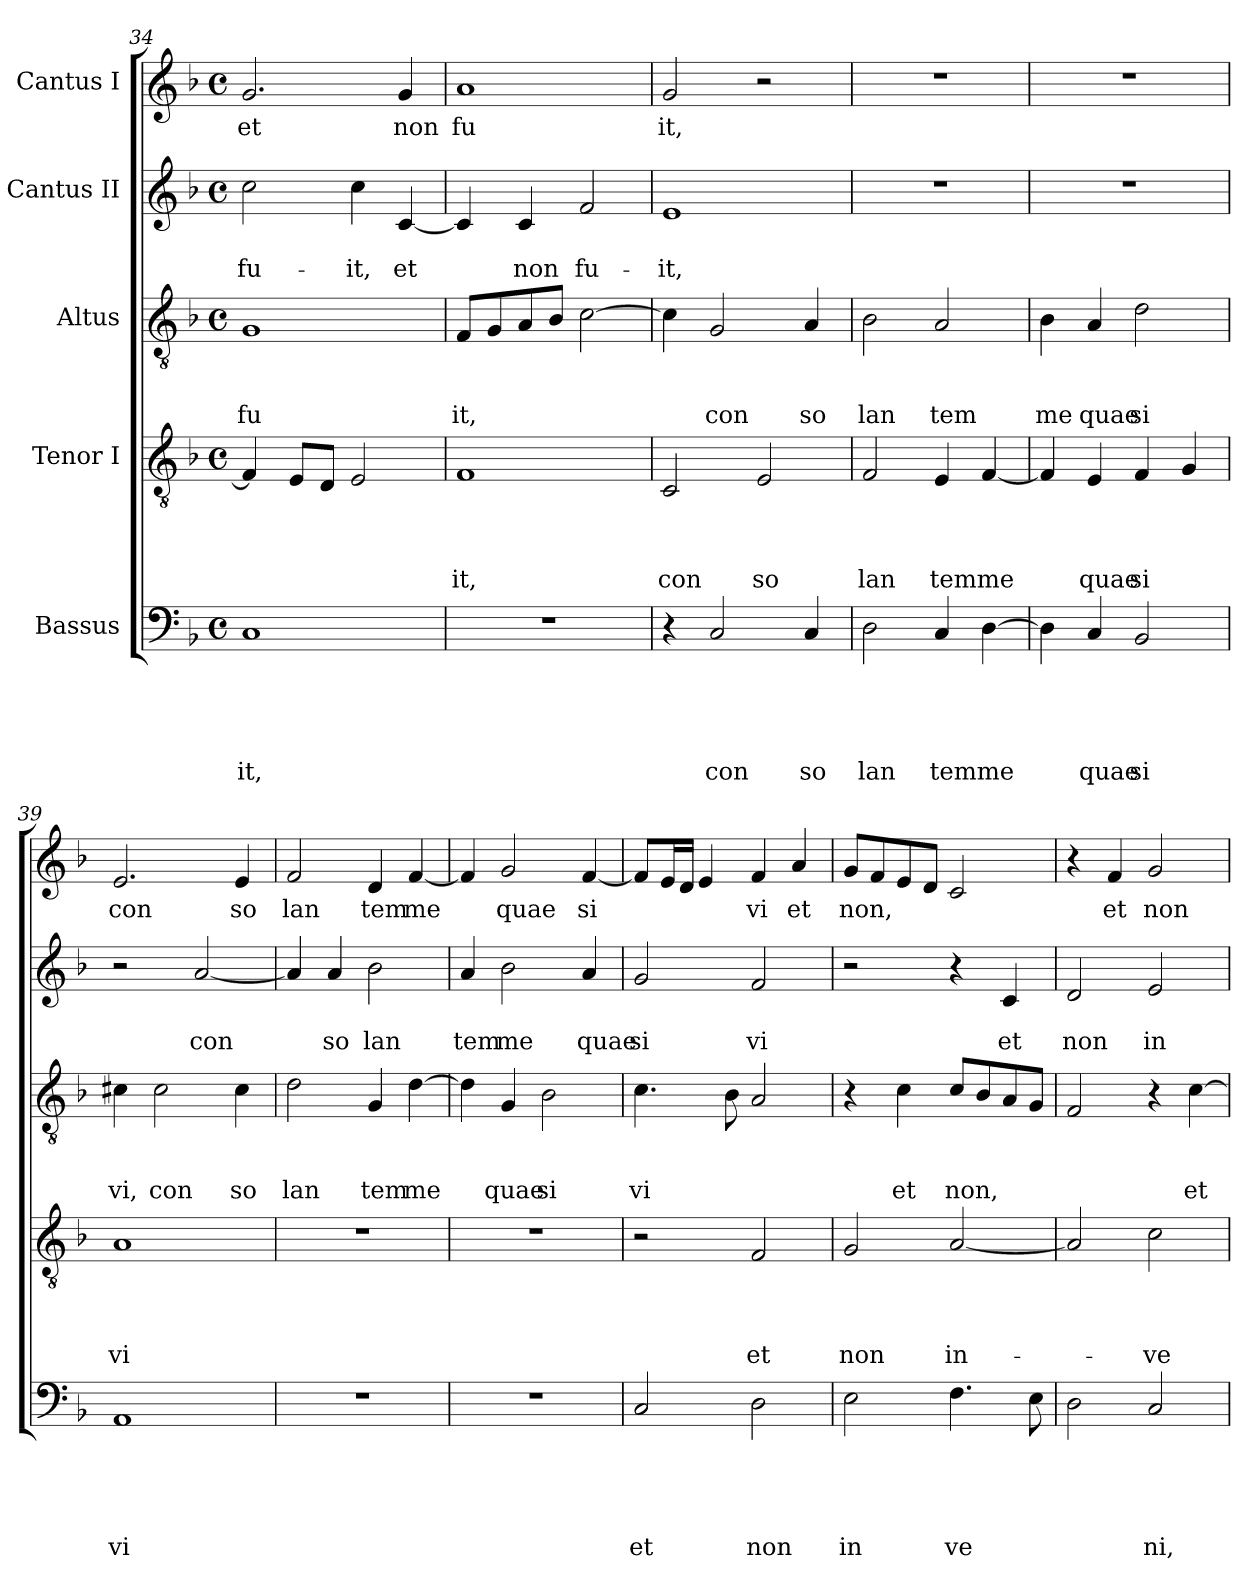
**kern	**text	**text	**text	**text	**text	**kern	**text	**text	**text	**text	**kern	**text	**text	**text	**kern	**text	**text	**kern	**text
*part5	*part5	*part5	*part5	*part5	*part5	*part4	*part4	*part4	*part4	*part4	*part3	*part3	*part3	*part3	*part2	*part2	*part2	*part1	*part1
*staff5	*staff5	*staff5	*staff5	*staff5	*staff5	*staff4	*staff4	*staff4	*staff4	*staff4	*staff3	*staff3	*staff3	*staff3	*staff2	*staff2	*staff2	*staff1	*staff1
*I"Bassus	*	*	*	*	*	*I"Tenor I	*	*	*	*	*I"Altus	*	*	*	*I"Cantus II	*	*	*I"Cantus I	*
*clefF4	*	*	*	*	*	*clefGv2	*	*	*	*	*clefGv2	*	*	*	*clefG2	*	*	*clefG2	*
*ITrd-3c-5	*	*	*	*	*	*	*	*	*	*	*ITrd-3c-5	*	*	*	*ITrd-3c-5	*	*	*ITrd-3c-5	*
*k[b-e-]	*	*	*	*	*	*k[b-]	*	*	*	*	*k[b-e-]	*	*	*	*k[b-e-]	*	*	*k[b-e-]	*
*B-:	*	*	*	*	*	*F:	*	*	*	*	*B-:	*	*	*	*B-:	*	*	*B-:	*
*M4/4	*	*	*	*	*	*M4/4	*	*	*	*	*M4/4	*	*	*	*M4/4	*	*	*M4/4	*
*met(c)	*	*	*	*	*	*met(c)	*	*	*	*	*met(c)	*	*	*	*met(c)	*	*	*met(c)	*
=34	=34	=34	=34	=34	=34	=34	=34	=34	=34	=34	=34	=34	=34	=34	=34	=34	=34	=34	=34
!	!	!	!	!	!LO:LY:b	!	!	!	!	!	!	!	!	!LO:LY:b	!	!	!LO:LY:b	!	!LO:LY:b
1F	.	.	.	.	it,	4F/]	.	.	.	.	1c	.	.	fu	2ff\	.	fu-	2.cc/	et
.	.	.	.	.	.	8E/L	.	.	.	.	.	.	.	.	.	.	.	.	.
.	.	.	.	.	.	8D/J	.	.	.	.	.	.	.	.	.	.	.	.	.
!	!	!	!	!	!	!	!	!	!	!	!	!	!	!	!	!	!LO:LY:b	!	!
.	.	.	.	.	.	2E/	.	.	.	.	.	.	.	.	4ff\	.	-it,	.	.
!	!	!	!	!	!	!	!	!	!	!	!	!	!	!	!	!	!LO:LY:b	!	!LO:LY:b
.	.	.	.	.	.	.	.	.	.	.	.	.	.	.	[<4f/	.	et	4cc/	non
=35	=35	=35	=35	=35	=35	=35	=35	=35	=35	=35	=35	=35	=35	=35	=35	=35	=35	=35	=35
!	!	!	!	!	!	!	!	!	!	!LO:LY:b	!	!	!	!LO:LY:b	!	!	!	!	!LO:LY:b
1r	.	.	.	.	.	1F	.	.	.	it,	8B-/L	.	.	it,	4f/]	.	.	1dd	fu
.	.	.	.	.	.	.	.	.	.	.	8c/	.	.	.	.	.	.	.	.
!	!	!	!	!	!	!	!	!	!	!	!	!	!	!	!	!	!LO:LY:b	!	!
.	.	.	.	.	.	.	.	.	.	.	8d/	.	.	.	4f/	.	non	.	.
.	.	.	.	.	.	.	.	.	.	.	8e-/J	.	.	.	.	.	.	.	.
!	!	!	!	!	!	!	!	!	!	!	!	!	!	!	!	!	!LO:LY:b	!	!
.	.	.	.	.	.	.	.	.	.	.	[>2f\	.	.	.	2b-/	.	fu-	.	.
=36	=36	=36	=36	=36	=36	=36	=36	=36	=36	=36	=36	=36	=36	=36	=36	=36	=36	=36	=36
!	!	!	!	!	!	!	!	!	!	!LO:LY:b	!	!	!	!	!	!	!LO:LY:b	!	!LO:LY:b
4r	.	.	.	.	.	2C/	.	.	.	con	4f\]	.	.	.	1a	.	-it,	2cc/	it,
!	!	!	!	!	!LO:LY:b	!	!	!	!	!	!	!	!	!LO:LY:b	!	!	!	!	!
2F/	.	.	.	.	con	.	.	.	.	.	2c/	.	.	con	.	.	.	.	.
!	!	!	!	!	!	!	!	!	!	!LO:LY:b	!	!	!	!	!	!	!	!	!
.	.	.	.	.	.	2E/	.	.	.	so	.	.	.	.	.	.	.	2r	.
!	!	!	!	!	!LO:LY:b	!	!	!	!	!	!	!	!	!LO:LY:b	!	!	!	!	!
4F/	.	.	.	.	so	.	.	.	.	.	4d/	.	.	so	.	.	.	.	.
=37	=37	=37	=37	=37	=37	=37	=37	=37	=37	=37	=37	=37	=37	=37	=37	=37	=37	=37	=37
!	!	!	!	!	!LO:LY:b	!	!	!	!	!LO:LY:b	!	!	!	!LO:LY:b	!	!	!	!	!
2G\	.	.	.	.	lan	2F/	.	.	.	lan	2e-\	.	.	lan	1r	.	.	1r	.
!	!	!	!	!	!LO:LY:b	!	!	!	!	!LO:LY:b	!	!	!	!LO:LY:b	!	!	!	!	!
4F/	.	.	.	.	tem	4E/	.	.	.	tem	2d/	.	.	tem	.	.	.	.	.
!	!	!	!	!	!LO:LY:b	!	!	!	!	!LO:LY:b	!	!	!	!	!	!	!	!	!
[>4G\	.	.	.	.	me	[<4F/	.	.	.	me	.	.	.	.	.	.	.	.	.
=38	=38	=38	=38	=38	=38	=38	=38	=38	=38	=38	=38	=38	=38	=38	=38	=38	=38	=38	=38
!	!	!	!	!	!	!	!	!	!	!	!	!	!	!LO:LY:b	!	!	!	!	!
4G\]	.	.	.	.	.	4F/]	.	.	.	.	4e-\	.	.	me	1r	.	.	1r	.
!	!	!	!	!	!LO:LY:b	!	!	!	!	!LO:LY:b	!	!	!	!LO:LY:b	!	!	!	!	!
4F/	.	.	.	.	quae	4E/	.	.	.	quae	4d/	.	.	quae	.	.	.	.	.
!	!	!	!	!	!LO:LY:b	!	!	!	!	!LO:LY:b	!	!	!	!LO:LY:b	!	!	!	!	!
2E-/	.	.	.	.	si	4F/	.	.	.	si	2g\	.	.	si	.	.	.	.	.
.	.	.	.	.	.	4G/	.	.	.	.	.	.	.	.	.	.	.	.	.
!!LO:PB:g=z
=39	=39	=39	=39	=39	=39	=39	=39	=39	=39	=39	=39	=39	=39	=39	=39	=39	=39	=39	=39
!	!	!	!	!	!LO:LY:b	!	!	!	!	!LO:LY:b	!	!	!	!LO:LY:b	!	!	!	!	!LO:LY:b
1D	.	.	.	.	vi	1A	.	.	.	vi	4f#X\	.	.	vi,	2r	.	.	2.a/	con
!	!	!	!	!	!	!	!	!	!	!	!	!	!	!LO:LY:b	!	!	!	!	!
.	.	.	.	.	.	.	.	.	.	.	2f#\	.	.	con	.	.	.	.	.
!	!	!	!	!	!	!	!	!	!	!	!	!	!	!	!	!	!LO:LY:b	!	!
.	.	.	.	.	.	.	.	.	.	.	.	.	.	.	[<2dd/	.	con	.	.
!	!	!	!	!	!	!	!	!	!	!	!	!	!	!LO:LY:b	!	!	!	!	!LO:LY:b
.	.	.	.	.	.	.	.	.	.	.	4f#\	.	.	so	.	.	.	4a/	so
=40	=40	=40	=40	=40	=40	=40	=40	=40	=40	=40	=40	=40	=40	=40	=40	=40	=40	=40	=40
!	!	!	!	!	!	!	!	!	!	!	!	!	!	!LO:LY:b	!	!	!	!	!LO:LY:b
1r	.	.	.	.	.	1r	.	.	.	.	2g\	.	.	lan	4dd/]	.	.	2b-/	lan
!	!	!	!	!	!	!	!	!	!	!	!	!	!	!	!	!	!LO:LY:b	!	!
.	.	.	.	.	.	.	.	.	.	.	.	.	.	.	4dd/	.	so	.	.
!	!	!	!	!	!	!	!	!	!	!	!	!	!	!LO:LY:b	!	!	!LO:LY:b	!	!LO:LY:b
.	.	.	.	.	.	.	.	.	.	.	4c/	.	.	tem	2ee-\	.	lan	4g/	tem
!	!	!	!	!	!	!	!	!	!	!	!	!	!	!LO:LY:b	!	!	!	!	!LO:LY:b
.	.	.	.	.	.	.	.	.	.	.	[>4g\	.	.	me	.	.	.	[<4b-/	me
=41	=41	=41	=41	=41	=41	=41	=41	=41	=41	=41	=41	=41	=41	=41	=41	=41	=41	=41	=41
!	!	!	!	!	!	!	!	!	!	!	!	!	!	!	!	!	!LO:LY:b	!	!
1r	.	.	.	.	.	1r	.	.	.	.	4g\]	.	.	.	4dd/	.	tem	4b-/]	.
!	!	!	!	!	!	!	!	!	!	!	!	!	!	!LO:LY:b	!	!	!LO:LY:b	!	!LO:LY:b
.	.	.	.	.	.	.	.	.	.	.	4c/	.	.	quae	2ee-\	.	me	2cc/	quae
!	!	!	!	!	!	!	!	!	!	!	!	!	!	!LO:LY:b	!	!	!	!	!
.	.	.	.	.	.	.	.	.	.	.	2e-\	.	.	si	.	.	.	.	.
!	!	!	!	!	!	!	!	!	!	!	!	!	!	!	!	!	!LO:LY:b	!	!LO:LY:b
.	.	.	.	.	.	.	.	.	.	.	.	.	.	.	4dd/	.	quae	[<4b-/	si
=42	=42	=42	=42	=42	=42	=42	=42	=42	=42	=42	=42	=42	=42	=42	=42	=42	=42	=42	=42
!	!	!	!	!	!LO:LY:b	!	!	!	!	!	!	!	!	!LO:LY:b	!	!	!LO:LY:b	!	!
2F/	.	.	.	.	et	2r	.	.	.	.	4.f\	.	.	vi	2cc/	.	si	8b-/L]	.
.	.	.	.	.	.	.	.	.	.	.	.	.	.	.	.	.	.	16a/L	.
.	.	.	.	.	.	.	.	.	.	.	.	.	.	.	.	.	.	16g/JJ	.
.	.	.	.	.	.	.	.	.	.	.	.	.	.	.	.	.	.	4a/	.
.	.	.	.	.	.	.	.	.	.	.	8e-\	.	.	.	.	.	.	.	.
!	!	!	!	!	!LO:LY:b	!	!	!	!	!LO:LY:b	!	!	!	!	!	!	!LO:LY:b	!	!LO:LY:b
2G\	.	.	.	.	non	2F/	.	.	.	et	2d/	.	.	.	2b-/	.	vi	4b-/	vi
!	!	!	!	!	!	!	!	!	!	!	!	!	!	!	!	!	!	!	!LO:LY:b
.	.	.	.	.	.	.	.	.	.	.	.	.	.	.	.	.	.	4dd/	et
=43	=43	=43	=43	=43	=43	=43	=43	=43	=43	=43	=43	=43	=43	=43	=43	=43	=43	=43	=43
!	!	!	!	!	!LO:LY:b	!	!	!	!	!LO:LY:b	!	!	!	!	!	!	!	!	!LO:LY:b
2A\	.	.	.	.	in	2G/	.	.	.	non	4r	.	.	.	2r	.	.	8cc/L	non,
.	.	.	.	.	.	.	.	.	.	.	.	.	.	.	.	.	.	8b-/	.
!	!	!	!	!	!	!	!	!	!	!	!	!	!	!LO:LY:b	!	!	!	!	!
.	.	.	.	.	.	.	.	.	.	.	4f\	.	.	et	.	.	.	8a/	.
.	.	.	.	.	.	.	.	.	.	.	.	.	.	.	.	.	.	8g/J	.
!	!	!	!	!	!LO:LY:b	!	!	!	!	!LO:LY:b	!	!	!	!LO:LY:b	!	!	!	!	!
4.B-\	.	.	.	.	ve	[<2A/	.	.	.	in-	8f/L	.	.	non,	4r	.	.	2f/	.
.	.	.	.	.	.	.	.	.	.	.	8e-/	.	.	.	.	.	.	.	.
!	!	!	!	!	!	!	!	!	!	!	!	!	!	!	!	!	!LO:LY:b	!	!
.	.	.	.	.	.	.	.	.	.	.	8d/	.	.	.	4f/	.	et	.	.
8A\	.	.	.	.	.	.	.	.	.	.	8c/J	.	.	.	.	.	.	.	.
=44	=44	=44	=44	=44	=44	=44	=44	=44	=44	=44	=44	=44	=44	=44	=44	=44	=44	=44	=44
!	!	!	!	!	!	!	!	!	!	!	!	!	!	!	!	!	!LO:LY:b	!	!
2G\	.	.	.	.	.	2A/]	.	.	.	.	2B-/	.	.	.	2g/	.	non	4r	.
!	!	!	!	!	!	!	!	!	!	!	!	!	!	!	!	!	!	!	!LO:LY:b
.	.	.	.	.	.	.	.	.	.	.	.	.	.	.	.	.	.	4b-/	et
!	!	!	!	!	!LO:LY:b	!	!	!	!	!LO:LY:b	!	!	!	!	!	!	!LO:LY:b	!	!LO:LY:b
2F/	.	.	.	.	ni,	2c\	.	.	.	-ve-	4r	.	.	.	2a/	.	in	2cc/	non
!	!	!	!	!	!	!	!	!	!	!	!	!	!	!LO:LY:b	!	!	!	!	!
.	.	.	.	.	.	.	.	.	.	.	[<4f\	.	.	et	.	.	.	.	.
=	=	=	=	=	=	=	=	=	=	=	=	=	=	=	=	=	=	=	=
*-	*-	*-	*-	*-	*-	*-	*-	*-	*-	*-	*-	*-	*-	*-	*-	*-	*-	*-	*-
